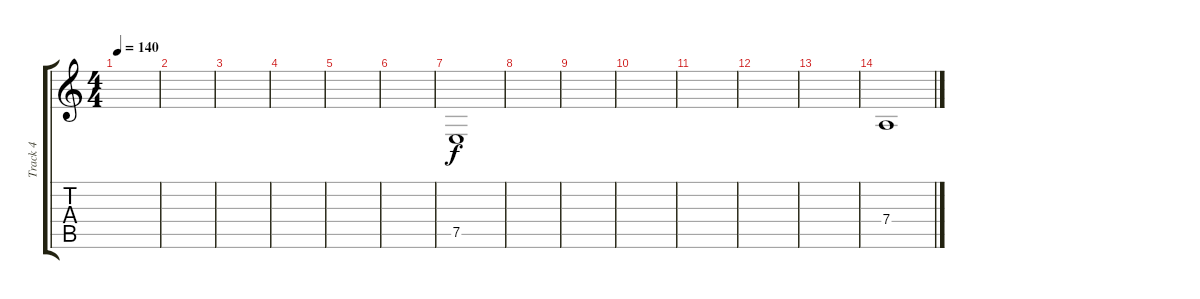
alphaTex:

\track ("Track 4" "Track 4") {instrument flute}
\staff {score tabs}
\tuning (E4 B3 G3 D3 A2 E2) {hide}
\ts (4 4)
\tempo 140
\clef g2
\ks c
|
|
|
|
|
|
7.5.1 |
|
|
|
|
|
|
7.4.1
